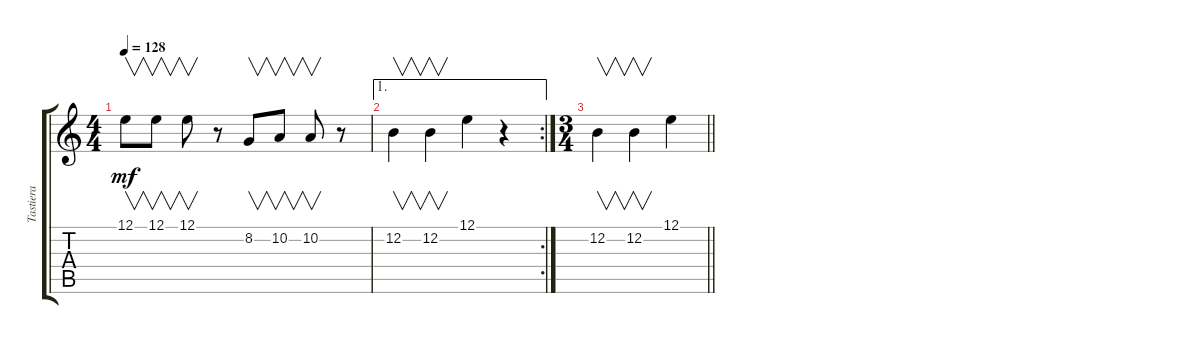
\track ("Tastiera" "Tastiera") {instrument synthbrass1}
\staff {score tabs}
\tuning (E4 B3 G3 D3 A2 E2) {hide}
\ts (4 4)
\tempo 128
\clef g2
\ks c
12.1.8{v dy mf} 12.1.8{v} 12.1.8{v} r.8 8.2.8{v} 10.2.8{v} 10.2.8{v} r.8 |
\ae 1
\rc 2
12.2.4{v} 12.2.4{v} 12.1.4 r.4 |
\ts (3 4)
\barLineRight lightlight
12.2.4{v} 12.2.4{v} 12.1.4
